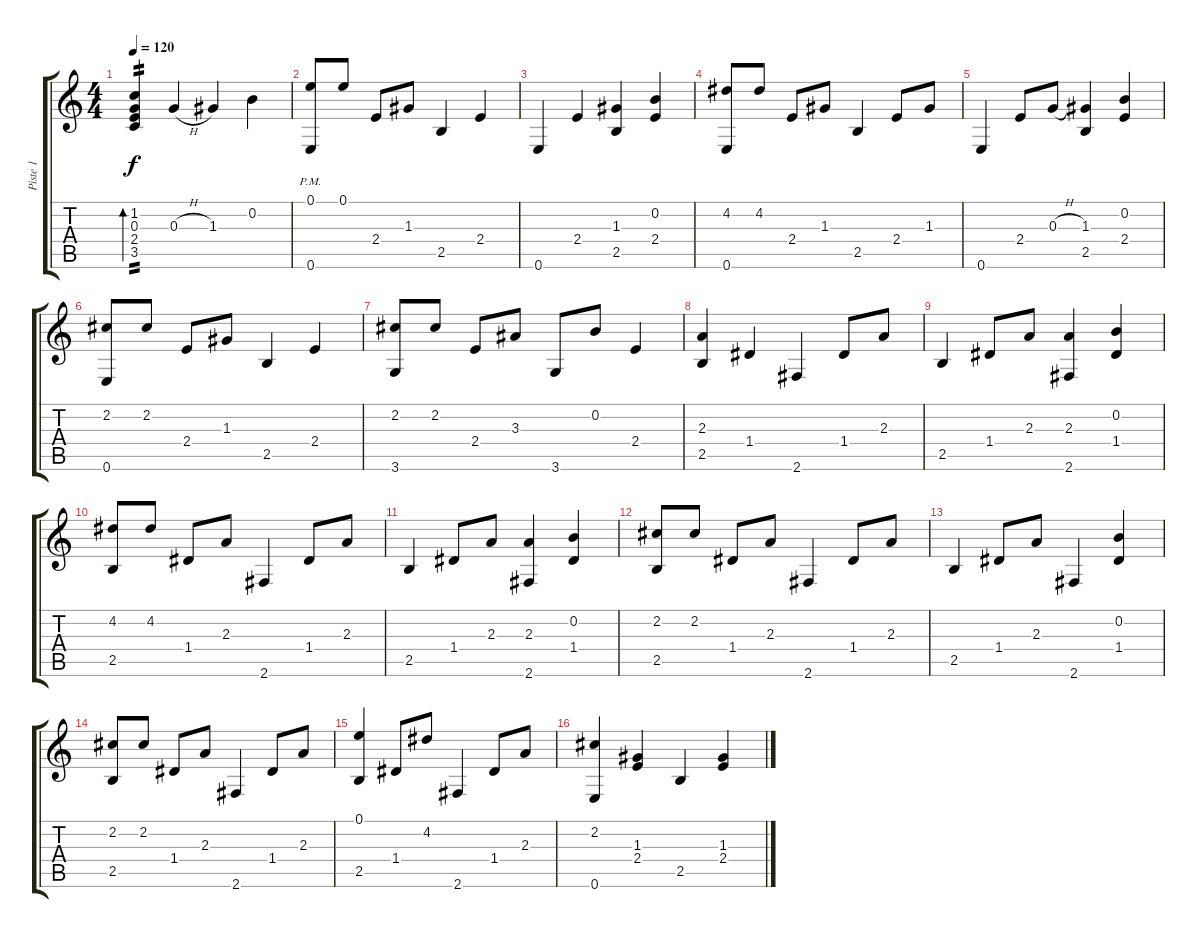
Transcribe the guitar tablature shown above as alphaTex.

\track ("Piste 1" "Piste 1") {instrument acousticguitarnylon}
\staff {score tabs}
\tuning (E4 B3 G3 D3 A2 E2) {hide}
\ts (4 4)
\tempo 120
\clef g2
\ks c
(1.2 0.3 2.4 3.5).4{bd 480 tp 2 dy f instrument acousticguitarnylon} 0.3{h}.4 1.3.4 0.2.4 |
(0.1 0.6{pm}).8 0.1.8 2.4.8 1.3.8 2.5.4 2.4.4 |
0.6.4 2.4.4 (1.3 2.5).4 (0.2 2.4).4 |
(4.2 0.6).8 4.2.8 2.4.8 1.3.8 2.5.4 2.4.8 1.3.8 |
0.6.4 2.4.8 0.3{h}.8 (1.3 2.5).4 (0.2 2.4).4 |
(2.2 0.6).8 2.2.8 2.4.8 1.3.8 2.5.4 2.4.4 |
(2.2 3.6).8 2.2.8 2.4.8 3.3.8 3.6.8 0.2.8 2.4.4 |
(2.3 2.5).4 1.4.4 2.6.4 1.4.8 2.3.8 |
2.5.4 1.4.8 2.3.8 (2.3 2.6).4 (0.2 1.4).4 |
(4.2 2.5).8 4.2.8 1.4.8 2.3.8 2.6.4 1.4.8 2.3.8 |
2.5.4 1.4.8 2.3.8 (2.3 2.6).4 (0.2 1.4).4 |
(2.2 2.5).8 2.2.8 1.4.8 2.3.8 2.6.4 1.4.8 2.3.8 |
2.5.4 1.4.8 2.3.8 2.6.4 (0.2 1.4).4 |
(2.2 2.5).8 2.2.8 1.4.8 2.3.8 2.6.4 1.4.8 2.3.8 |
(0.1 2.5).4 1.4.8 4.2.8 2.6.4 1.4.8 2.3.8 |
(2.2 0.6).4 (1.3 2.4).4 2.5.4 (1.3 2.4).4
